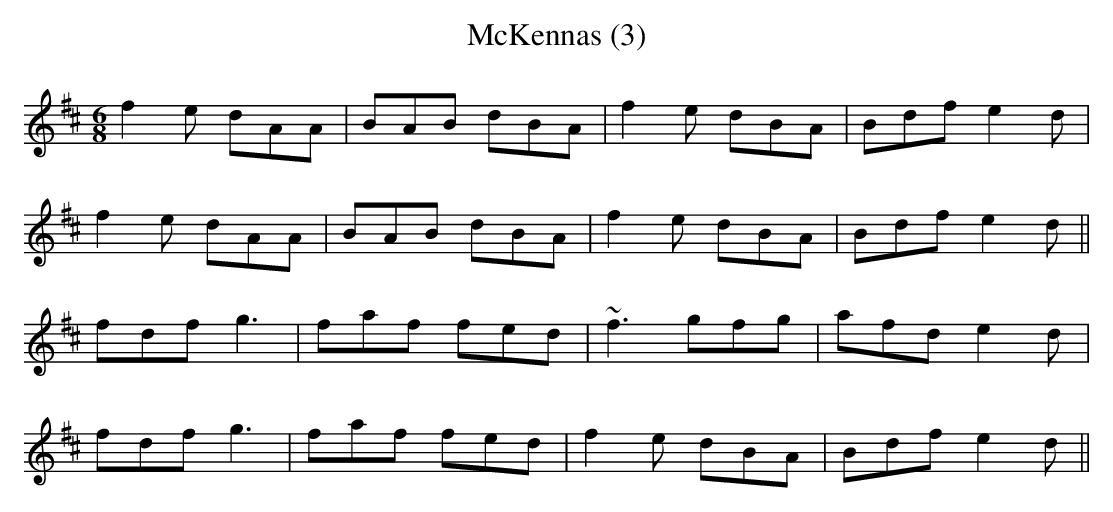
X:1
T:McKennas (3)
M:6/8
L:1/8
K:D
f2e dAA|BAB dBA|f2e dBA|Bdf e2d|!
f2e dAA|BAB dBA|f2e dBA|Bdf e2d||!
fdf g3|faf fed|~f3 gfg|afd e2d|!
fdf g3|faf fed|f2e dBA|Bdf e2d||!
